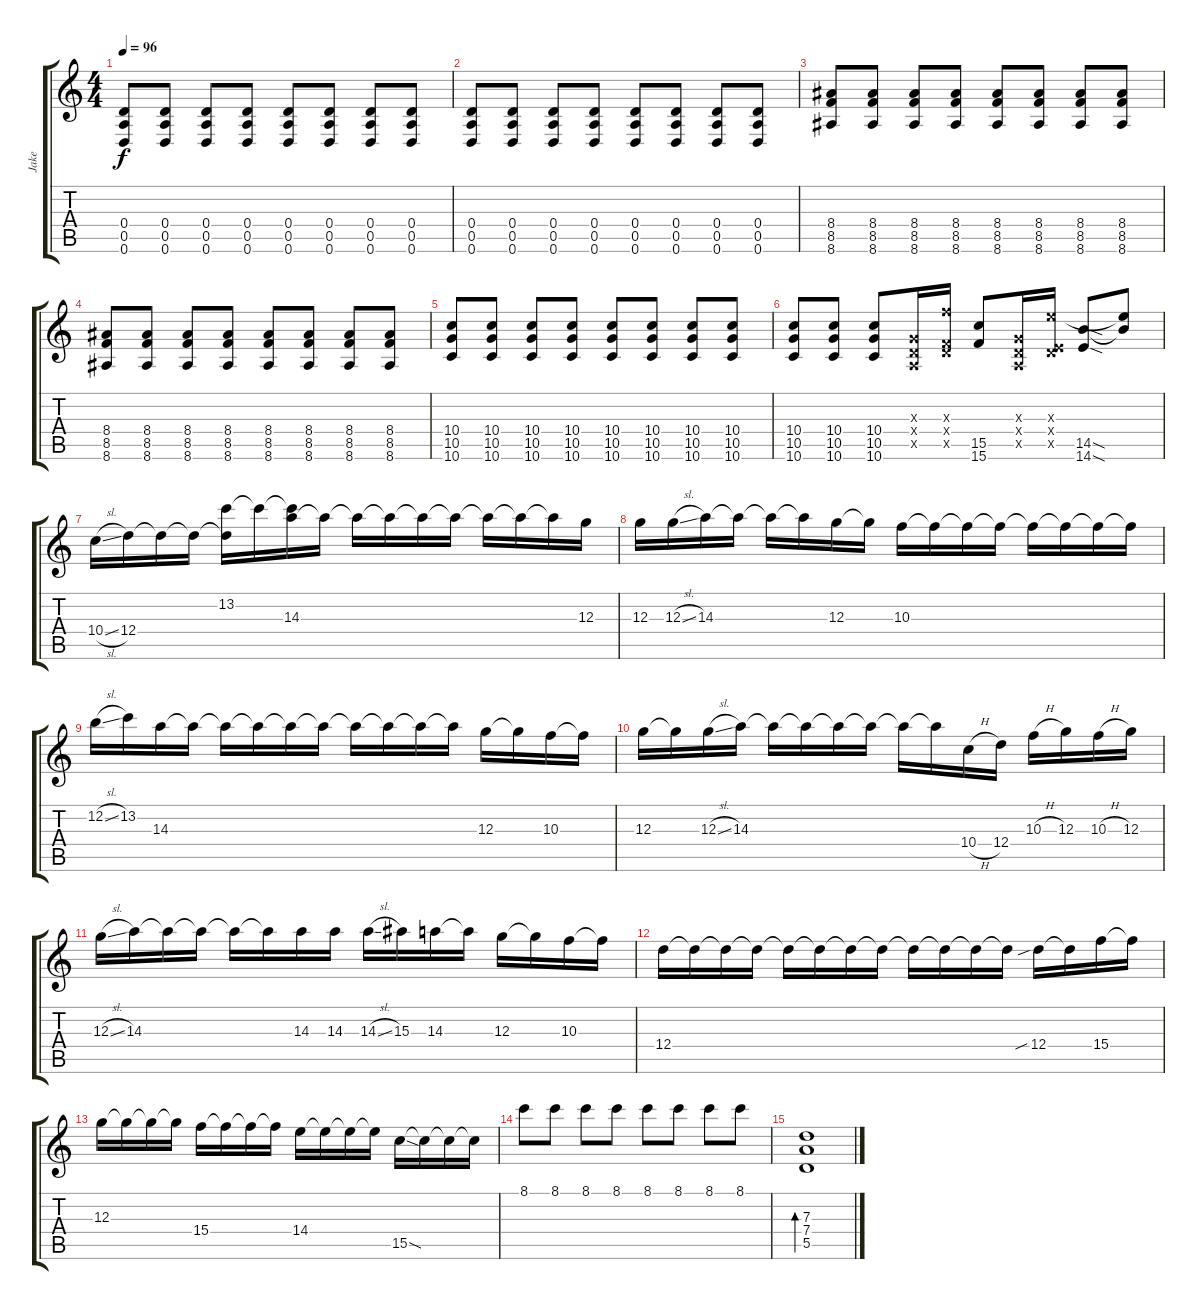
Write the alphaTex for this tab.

\track ("Jake" "Jake") {instrument overdrivenguitar}
\staff {score tabs}
\tuning (E4 B3 G3 D3 A2 D2) {hide}
\ts (4 4)
\tempo 96
\clef g2
\ks c
(0.4 0.5 0.6).8{dy f} (0.4 0.5 0.6).8 (0.4 0.5 0.6).8 (0.4 0.5 0.6).8 (0.4 0.5 0.6).8 (0.4 0.5 0.6).8 (0.4 0.5 0.6).8 (0.4 0.5 0.6).8 |
(0.4 0.5 0.6).8 (0.4 0.5 0.6).8 (0.4 0.5 0.6).8 (0.4 0.5 0.6).8 (0.4 0.5 0.6).8 (0.4 0.5 0.6).8 (0.4 0.5 0.6).8 (0.4 0.5 0.6).8 |
(8.4 8.5 8.6).8 (8.4 8.5 8.6).8 (8.4 8.5 8.6).8 (8.4 8.5 8.6).8 (8.4 8.5 8.6).8 (8.4 8.5 8.6).8 (8.4 8.5 8.6).8 (8.4 8.5 8.6).8 |
(8.4 8.5 8.6).8 (8.4 8.5 8.6).8 (8.4 8.5 8.6).8 (8.4 8.5 8.6).8 (8.4 8.5 8.6).8 (8.4 8.5 8.6).8 (8.4 8.5 8.6).8 (8.4 8.5 8.6).8 |
(10.4 10.5 10.6).8 (10.4 10.5 10.6).8 (10.4 10.5 10.6).8 (10.4 10.5 10.6).8 (10.4 10.5 10.6).8 (10.4 10.5 10.6).8 (10.4 10.5 10.6).8 (10.4 10.5 10.6).8 |
(10.4 10.5 10.6).8 (10.4 10.5 10.6).8 (10.4 10.5 10.6).8 (0.3{x} 0.4{x} 0.5{x}).16 (10.3{x} 0.4{x} 8.5{x}).16 (15.5 15.6).8 (0.3{x} 0.4{x} 0.5{x}).16 (9.3{x} 0.4{x} 7.5{x}).16 (14.5{sod} 14.6{sod}).8 (9.3{t} 14.5{t}).8 |
10.4{sl}.16 12.4.16 12.4{t}.16 12.4{t}.16 (13.2 12.4{t}).16 13.2{t}.16 (13.2{t} 14.3).16 14.3{t}.16 14.3{t}.16 14.3{t}.16 14.3{t}.16 14.3{t}.16 14.3{t}.16 14.3{t}.16 14.3{t}.16 12.3.16 |
12.3.16 12.3{sl}.16 14.3.16 14.3{t}.16 14.3{t}.16 14.3{t}.16 12.3.16 12.3{t}.16 10.3.16 10.3{t}.16 10.3{t}.16 10.3{t}.16 10.3{t}.16 10.3{t}.16 10.3{t}.16 10.3{t}.16 |
12.2{sl}.16 13.2.16 14.3.16 14.3{t}.16 14.3{t}.16 14.3{t}.16 14.3{t}.16 14.3{t}.16 14.3{t}.16 14.3{t}.16 14.3{t}.16 14.3{t}.16 12.3.16 12.3{t}.16 10.3.16 10.3{t}.16 |
12.3.16 12.3{t}.16 12.3{sl}.16 14.3.16 14.3{t}.16 14.3{t}.16 14.3{t}.16 14.3{t}.16 14.3{t}.16 14.3{t}.16 10.4{h}.16 12.4.16 10.3{h}.16 12.3.16 10.3{h}.16 12.3.16 |
12.3{sl}.16 14.3.16 14.3{t}.16 14.3{t}.16 14.3{t}.16 14.3{t}.16 14.3.16 14.3.16 14.3{sl}.16 15.3.16 14.3.16 14.3{t}.16 12.3.16 12.3{t}.16 10.3.16 10.3{t}.16 |
12.4.16 12.4{t}.16 12.4{t}.16 12.4{t}.16 12.4{t}.16 12.4{t}.16 12.4{t}.16 12.4{t}.16 12.4{t}.16 12.4{t}.16 12.4{t}.16 12.4{t}.16 12.4{sib}.16 12.4{t}.16 15.4.16 15.4{t}.16 |
12.3.16 12.3{t}.16 12.3{t}.16 12.3{t}.16 15.4.16 15.4{t}.16 15.4{t}.16 15.4{t}.16 14.4.16 14.4{t}.16 14.4{t}.16 14.4{t}.16 15.5{sod}.16 15.5{t}.16 15.5{t}.16 15.5{t}.16 |
8.1.8{instrument electricguitarjazz} 8.1.8{volume 13} 8.1.8{volume 10} 8.1.8{volume 8} 8.1.8{volume 6} 8.1.8{volume 4} 8.1.8{volume 2} 8.1.8{volume 1} |
(7.3 7.4 5.5).1{bd 240 volume 14}
